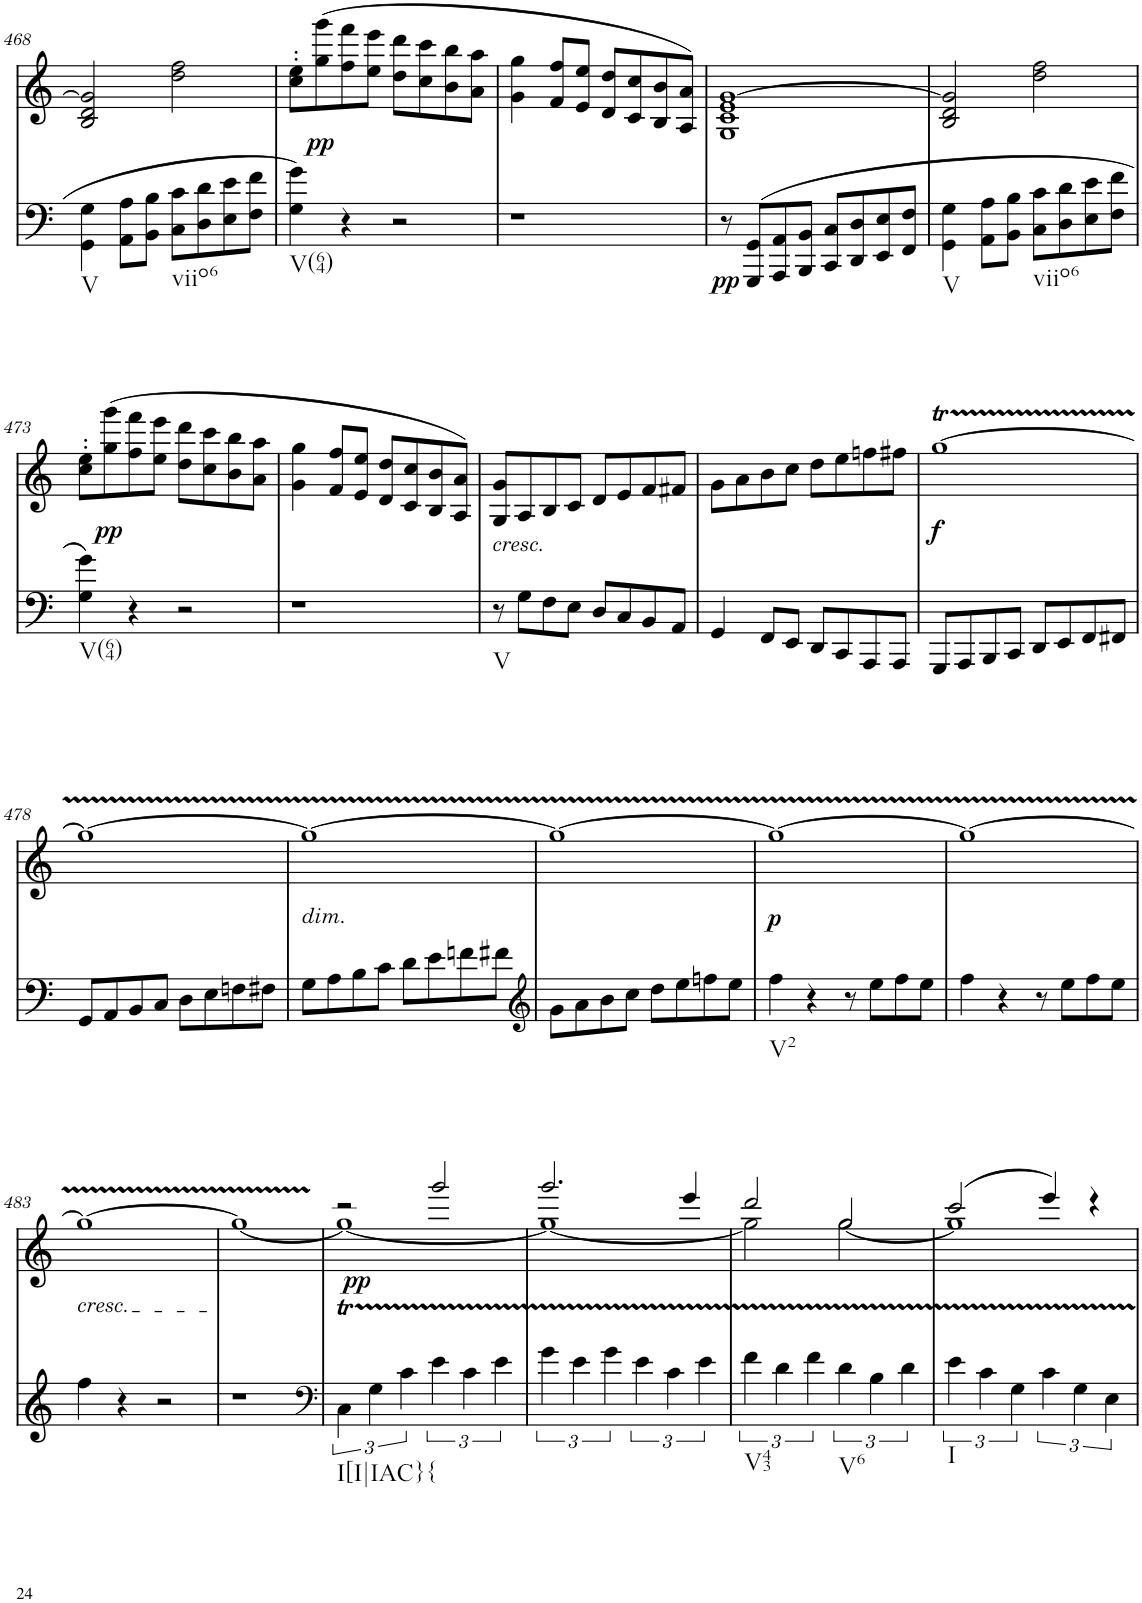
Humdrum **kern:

**kern	**dynam	**kern	**text	**dynam
*part2	*part2	*part1	*part1	*part1
*staff2	*staff2	*staff1	*staff1	*staff1
*I"piano	*	*I"piano	*	*
*I'Pno	*	*I'Pno	*	*
!!LO:PB:g=z
*clefF4	*	*clefG2	*	*
*k[]	*	*k[]	*	*
*C:	*	*C:	*	*
*M2/2	*	*M2/2	*	*
*met(c|)	*	*met(c|)	*	*
=468	=468	=468	=468	=468
!LO:TX:b:t=V	!	!	!	!
4GG\ 4G\	.	2B/ 2d/ 2g/]	.	.
8AA\ 8A\L	.	.	.	.
8BB\ 8B\J	.	.	.	.
!LO:TX:b:t=viio6	!	!	!	!
8C\ 8c\L	.	2dd\ 2ff\	.	.
8D\ 8d\	.	.	.	.
8E\ 8e\	.	.	.	.
8F\ 8f\J	.	.	.	.
=469	=469	=469	=469	=469
!LO:TX:b:t=V(64)	!	!	!	!
4G\ 4g\	.	8cc\' 8ee\'L	.	.
!	!	!	!LO:LY:b	!LO:DY:b
.	.	(8gg\ 8ggg\	pp	pp
4r	.	8ff\ 8fff\	.	.
.	.	8ee\ 8eee\J	.	.
2r	.	8dd\ 8ddd\L	.	.
.	.	8cc\ 8ccc\	.	.
.	.	8b\ 8bb\	.	.
.	.	8a\ 8aa\J	.	.
=470	=470	=470	=470	=470
1r	.	4g\ 4gg\	.	.
.	.	8f/ 8ff/L	.	.
.	.	8e/ 8ee/J	.	.
.	.	8d/ 8dd/L	.	.
.	.	8c/ 8cc/	.	.
.	.	8B/ 8b/	.	.
.	.	8A/ 8a/J)	.	.
=471	=471	=471	=471	=471
!	!LO:DY:b	!	!	!
8r	pp	1G 1c 1e [1g	.	.
(8GGG/ 8GG/L	.	.	.	.
8AAA/ 8AA/	.	.	.	.
8BBB/ 8BB/J	.	.	.	.
8CC/ 8C/L	.	.	.	.
8DD/ 8D/	.	.	.	.
8EE/ 8E/	.	.	.	.
8FF/ 8F/J	.	.	.	.
=472	=472	=472	=472	=472
!LO:TX:b:t=V	!	!	!	!
4GG\ 4G\	.	2B/ 2d/ 2g/]	.	.
8AA\ 8A\L	.	.	.	.
8BB\ 8B\J	.	.	.	.
!LO:TX:b:t=viio6	!	!	!	!
8C\ 8c\L	.	2dd\ 2ff\	.	.
8D\ 8d\	.	.	.	.
8E\ 8e\	.	.	.	.
8F\ 8f\J	.	.	.	.
!!LO:LB:g=z
=473	=473	=473	=473	=473
!LO:TX:b:t=V(64)	!	!	!	!
4G\ 4g\)	.	8cc\' 8ee\'L	.	.
!	!	!	!LO:LY:b	!LO:DY:b
.	.	(8gg\ 8ggg\	pp	pp
4r	.	8ff\ 8fff\	.	.
.	.	8ee\ 8eee\J	.	.
2r	.	8dd\ 8ddd\L	.	.
.	.	8cc\ 8ccc\	.	.
.	.	8b\ 8bb\	.	.
.	.	8a\ 8aa\J	.	.
=474	=474	=474	=474	=474
1r	.	4g\ 4gg\	.	.
.	.	8f/ 8ff/L	.	.
.	.	8e/ 8ee/J	.	.
.	.	8d/ 8dd/L	.	.
.	.	8c/ 8cc/	.	.
.	.	8B/ 8b/	.	.
.	.	8A/ 8a/J)	.	.
=475	=475	=475	=475	=475
!	!	!LO:TX:b:i:t=cresc.	!	!
!LO:TX:b:t=V	!	!	!	!
!	!	!	!LO:LY:b	!
8r	.	8G/ 8g/L	<	.
8G\L	.	8A/	.	.
8F\	.	8B/	.	.
8E\J	.	8c/J	.	.
8D/L	.	8d/L	.	.
8C/	.	8e/	.	.
8BB/	.	8f/	.	.
8AA/J	.	8f#X/J	.	.
=476	=476	=476	=476	=476
4GG/	.	8g\L	.	.
.	.	8a\	.	.
8FF/L	.	8b\	.	.
8EE/J	.	8cc\J	.	.
8DD/L	.	8dd\L	.	.
8CC/	.	8ee\	.	.
8AAA/	.	8ffn\	.	.
8AAA/J	.	8ff#X\J	.	.
=477	=477	=477	=477	=477
!	!	!	!LO:LY:b	!LO:DY:b
8GGG/L	.	[1ggT	f	f
8AAA/	.	.	.	.
8BBB/	.	.	.	.
8CC/J	.	.	.	.
8DD/L	.	.	.	.
8EE/	.	.	.	.
8FF/	.	.	.	.
8FF#X/J	.	.	.	.
!!LO:LB:g=z
=478	=478	=478	=478	=478
8GG/L	.	1gg_	.	.
8AA/	.	.	.	.
8BB/	.	.	.	.
8C/J	.	.	.	.
8D\L	.	.	.	.
8E\	.	.	.	.
8Fn\	.	.	.	.
8F#X\J	.	.	.	.
=479	=479	=479	=479	=479
!	!	!LO:TX:b:i:t=dim.	!	!
!	!	!	!LO:LY:b	!
8G\L	.	1gg_	>	.
8A\	.	.	.	.
8B\	.	.	.	.
8c\J	.	.	.	.
8d\L	.	.	.	.
8e\	.	.	.	.
8fn\	.	.	.	.
8f#X\J	.	.	.	.
=480	=480	=480	=480	=480
*clefG2	*	*	*	*
8g\L	.	1gg_	.	.
8a\	.	.	.	.
8b\	.	.	.	.
8cc\J	.	.	.	.
8dd\L	.	.	.	.
8ee\	.	.	.	.
8ffn\	.	.	.	.
8ee\J	.	.	.	.
=481	=481	=481	=481	=481
!LO:TX:b:t=V2	!	!	!	!
!	!	!	!LO:LY:b	!LO:DY:b
4ff\	.	1gg_	p	p
4r	.	.	.	.
8r	.	.	.	.
8ee\L	.	.	.	.
8ff\	.	.	.	.
8ee\J	.	.	.	.
=482	=482	=482	=482	=482
4ff\	.	1gg_	.	.
4r	.	.	.	.
8r	.	.	.	.
8ee\L	.	.	.	.
8ff\	.	.	.	.
8ee\J	.	.	.	.
!!LO:LB:g=z
=483	=483	=483	=483	=483
!	!	!LO:TX:b:i:t=cresc.	!	!
4ff\	.	1gg_	.	.
4r	.	.	.	.
2r	.	.	.	.
=484	=484	=484	=484	=484
1r	.	1ggTTT_	.	.
=485	=485	=485	=485	=485
*clefF4	*	*	*	*
*	*	*^	*	*
!LO:TX:b:t=I[I|IAC}{	!	!	!	!	!
!	!LO:DY:a	!	!	!LO:LY:b	!
6CT\	pp	2r	1gg_	pp	.
6G\	.	.	.	.	.
6c\	.	.	.	.	.
6e\	.	2ggg/	.	.	.
6c\	.	.	.	.	.
6e\	.	.	.	.	.
=486	=486	=486	=486	=486	=486
6g\	.	2.ggg/	1gg_	.	.
6e\	.	.	.	.	.
6g\	.	.	.	.	.
6e\	.	.	.	.	.
6c\	.	.	.	.	.
.	.	4eee/	.	.	.
6e\	.	.	.	.	.
=487	=487	=487	=487	=487	=487
!LO:TX:b:t=V43	!	!	!	!	!
6f\	.	2ddd/	2gg\]	.	.
6d\	.	.	.	.	.
6f\	.	.	.	.	.
!LO:TX:b:t=V6	!	!	!	!	!
6d\	.	2gg/	[2gg\	.	.
6B\	.	.	.	.	.
6d\	.	.	.	.	.
=488	=488	=488	=488	=488	=488
!LO:TX:b:t=I	!	!	!	!	!
6e\	.	(2ccc/	1gg]	.	.
6c\	.	.	.	.	.
6G\	.	.	.	.	.
6c\	.	4eee/)	.	.	.
6G\	.	.	.	.	.
.	.	4r	.	.	.
6E\	.	.	.	.	.
*	*	*v	*v	*	*
=	=	=	=	=
*-	*-	*-	*-	*-
